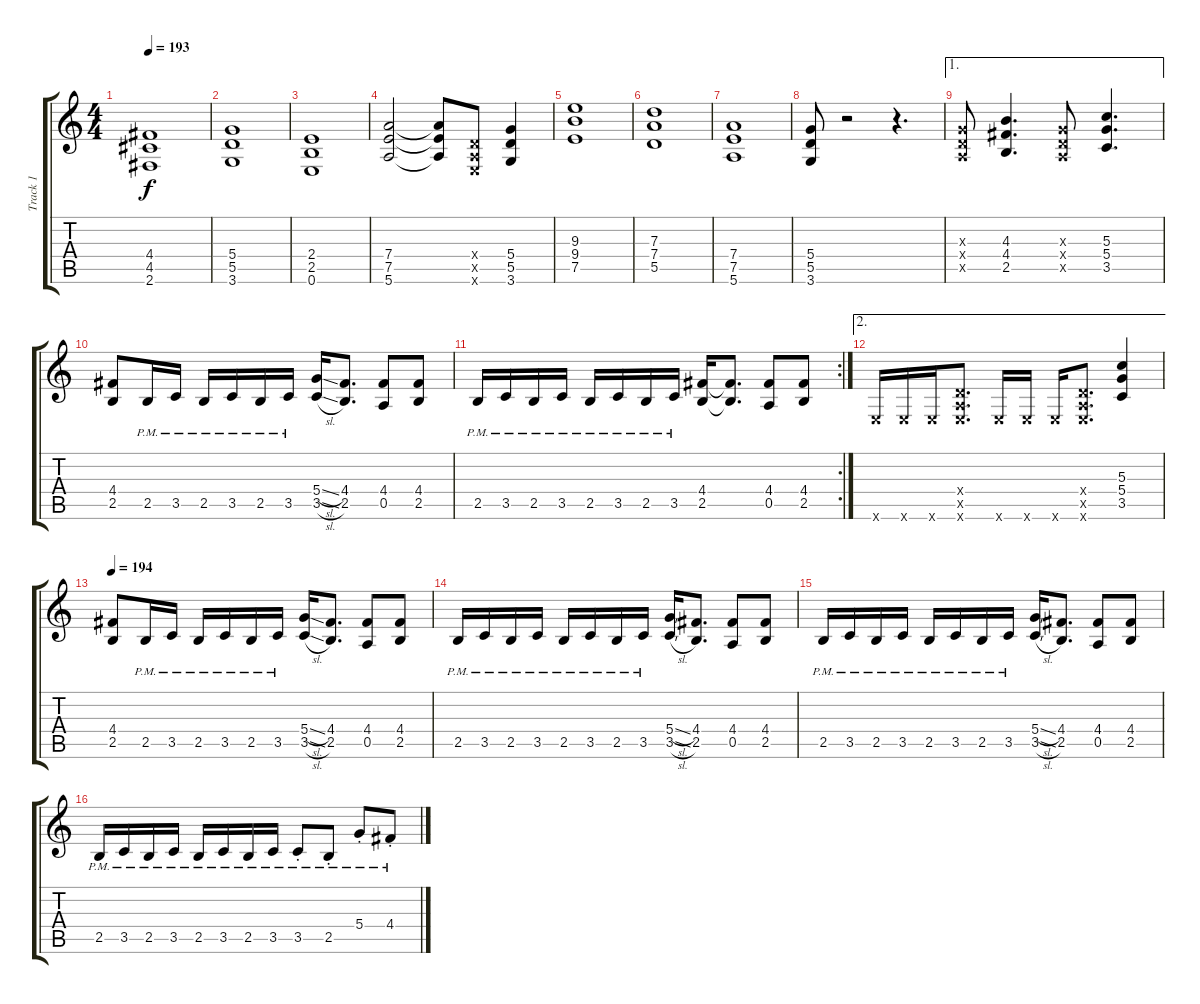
\track ("Track 1" "Track 1") {instrument distortionguitar}
\staff {score tabs}
\tuning (E4 B3 G3 D3 A2 E2) {hide}
\ts (4 4)
\tempo 193
\clef g2
\ks c
(4.4 4.5 2.6).1{dy f} |
(5.4 5.5 3.6).1 |
(2.4 2.5 0.6).1 |
(7.4 7.5 5.6).2 (7.4{t} 7.5{t} 5.6{t}).8 (0.4{x} 0.5{x} 0.6{x}).8 (5.4 5.5 3.6).4 |
(9.3 9.4 7.5).1 |
(7.3 7.4 5.5).1 |
(7.4 7.5 5.6).1 |
(5.4 5.5 3.6).8 r.2 r.4{d} |
\ae 1
(0.3{x} 0.4{x} 0.5{x}).8 (4.3 4.4 2.5).4{d} (0.3{x} 0.4{x} 0.5{x}).8 (5.3 5.4 3.5).4{d} |
(4.4 2.5).8 2.5{pm}.16 3.5{pm}.16 2.5{pm}.16 3.5{pm}.16 2.5{pm}.16 3.5{pm}.16 (5.4{sl} 3.5{sl}).16 (4.4 2.5).8{d} (4.4 0.5).8 (4.4 2.5).8 |
\rc 2
2.5{pm}.16 3.5{pm}.16 2.5{pm}.16 3.5{pm}.16 2.5{pm}.16 3.5{pm}.16 2.5{pm}.16 3.5{pm}.16 (4.4 2.5).16 (4.4{t} 2.5{t}).8{d} (4.4 0.5).8 (4.4 2.5).8 |
\ae 2
0.6{x}.16 0.6{x}.16 0.6{x}.16 (0.4{x} 0.5{x} 0.6{x}).8{d} 0.6{x}.16 0.6{x}.16 0.6{x}.16 (0.4{x} 0.5{x} 0.6{x}).8{d} (5.3 5.4 3.5).4 |
\tempo 194
(4.4 2.5).8 2.5{pm}.16 3.5{pm}.16 2.5{pm}.16 3.5{pm}.16 2.5{pm}.16 3.5{pm}.16 (5.4{sl} 3.5{sl}).16 (4.4 2.5).8{d} (4.4 0.5).8 (4.4 2.5).8 |
2.5{pm}.16 3.5{pm}.16 2.5{pm}.16 3.5{pm}.16 2.5{pm}.16 3.5{pm}.16 2.5{pm}.16 3.5{pm}.16 (5.4{sl} 3.5{sl}).16 (4.4 2.5).8{d} (4.4 0.5).8 (4.4 2.5).8 |
2.5{pm}.16 3.5{pm}.16 2.5{pm}.16 3.5{pm}.16 2.5{pm}.16 3.5{pm}.16 2.5{pm}.16 3.5{pm}.16 (5.4{sl} 3.5{sl}).16 (4.4 2.5).8{d} (4.4 0.5).8 (4.4 2.5).8 |
2.5{pm}.16 3.5{pm}.16 2.5{pm}.16 3.5{pm}.16 2.5{pm}.16 3.5{pm}.16 2.5{pm}.16 3.5{pm}.16 3.5{pm st}.8 2.5{pm st}.8 5.4{pm st}.8 4.4{pm st}.8
